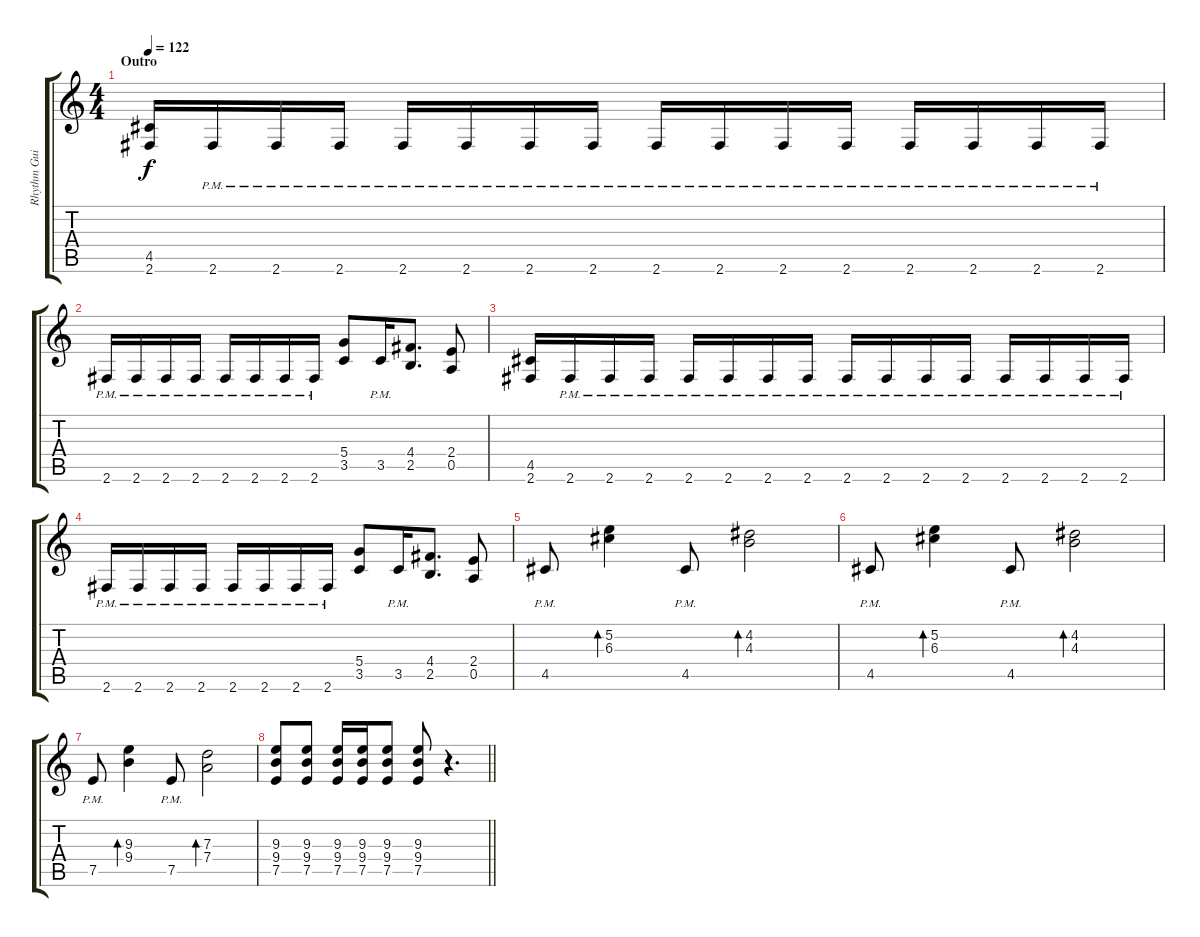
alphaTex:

\track ("Rhythm Guitar" "Rhythm Gui") {instrument distortionguitar}
\staff {score tabs}
\tuning (E4 B3 G3 D3 A2 E2) {hide}
\ts (4 4)
\section ("" "Outro")
\tempo 122
\clef g2
\ks c
(4.5 2.6).16{dy f} 2.6{pm}.16 2.6{pm}.16 2.6{pm}.16 2.6{pm}.16 2.6{pm}.16 2.6{pm}.16 2.6{pm}.16 2.6{pm}.16 2.6{pm}.16 2.6{pm}.16 2.6{pm}.16 2.6{pm}.16 2.6{pm}.16 2.6{pm}.16 2.6{pm}.16 |
2.6{pm}.16 2.6{pm}.16 2.6{pm}.16 2.6{pm}.16 2.6{pm}.16 2.6{pm}.16 2.6{pm}.16 2.6{pm}.16 (5.4 3.5).8 3.5{pm}.16 (4.4 2.5).8{d} (2.4 0.5).8 |
(4.5 2.6).16 2.6{pm}.16 2.6{pm}.16 2.6{pm}.16 2.6{pm}.16 2.6{pm}.16 2.6{pm}.16 2.6{pm}.16 2.6{pm}.16 2.6{pm}.16 2.6{pm}.16 2.6{pm}.16 2.6{pm}.16 2.6{pm}.16 2.6{pm}.16 2.6{pm}.16 |
2.6{pm}.16 2.6{pm}.16 2.6{pm}.16 2.6{pm}.16 2.6{pm}.16 2.6{pm}.16 2.6{pm}.16 2.6{pm}.16 (5.4 3.5).8 3.5{pm}.16 (4.4 2.5).8{d} (2.4 0.5).8 |
4.5{pm}.8 (5.2 6.3).4{bd 120} 4.5{pm}.8 (4.2 4.3).2{bd 120} |
4.5{pm}.8 (5.2 6.3).4{bd 120} 4.5{pm}.8 (4.2 4.3).2{bd 120} |
7.5{pm}.8 (9.3 9.4).4{bd 120} 7.5{pm}.8 (7.3 7.4).2{bd 120} |
\barLineRight lightlight
(9.3 9.4 7.5).8 (9.3 9.4 7.5).8 (9.3 9.4 7.5).16 (9.3 9.4 7.5).16 (9.3 9.4 7.5).8 (9.3 9.4 7.5).8 r.4{d}
